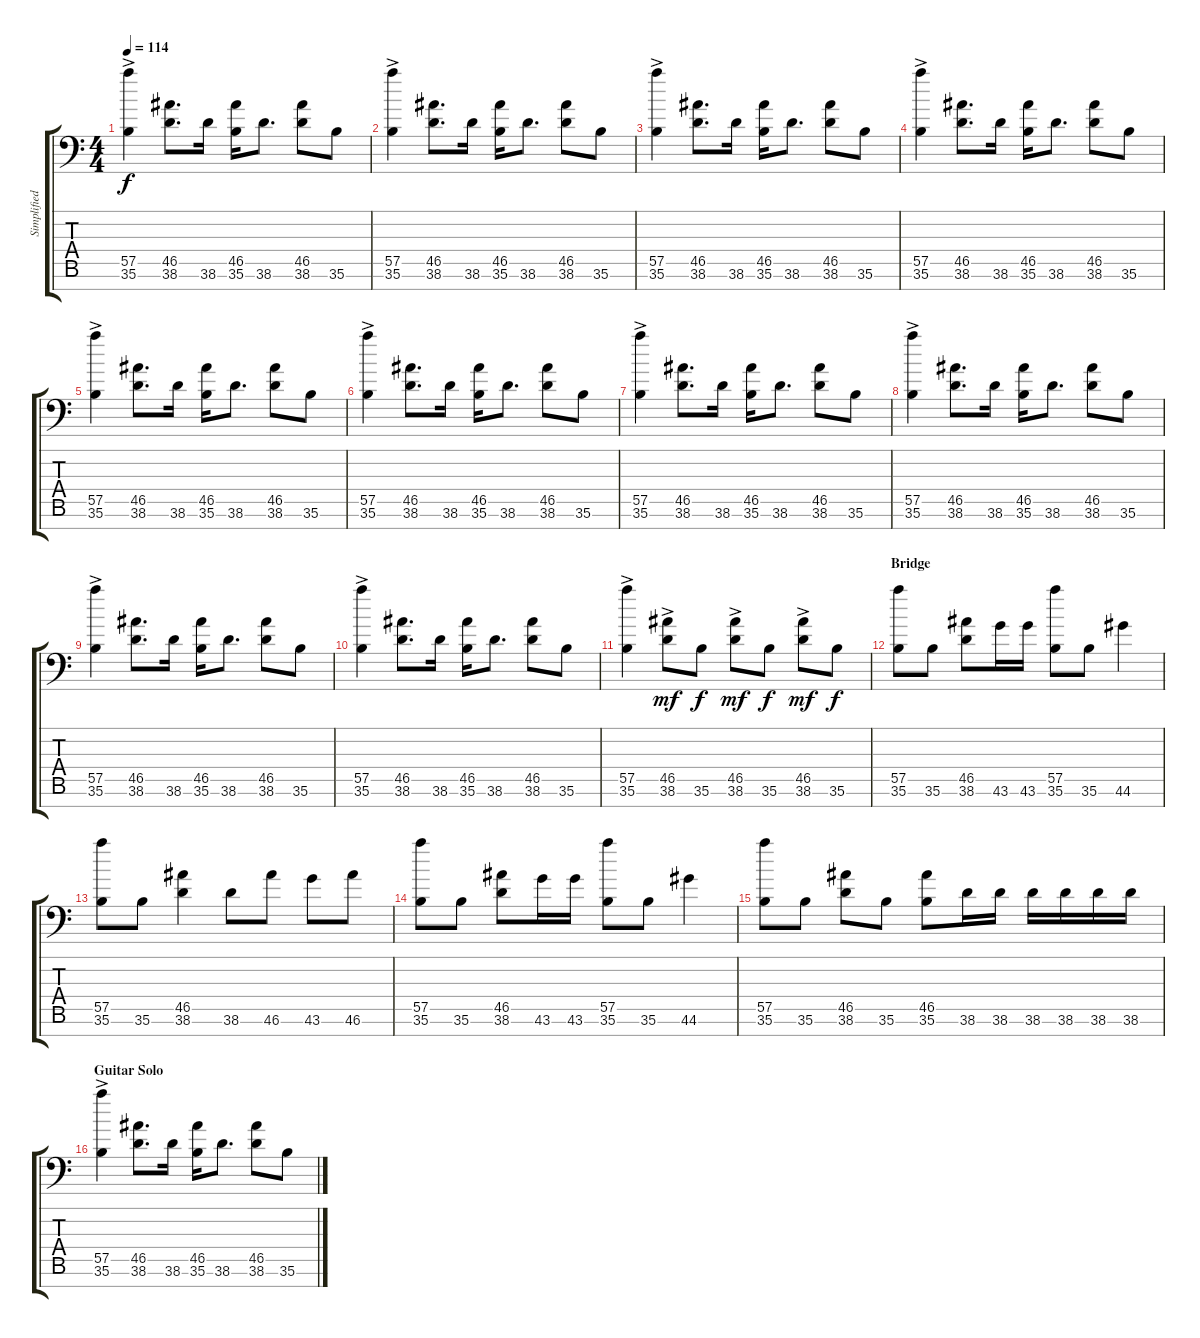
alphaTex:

\track ("Simplified Drums" "Simplified") {instrument acousticgrandpiano}
\staff {score tabs}
\tuning (C-1 C-1 C-1 C-1 C-1 C-1 C-1) {hide}
\ts (4 4)
\tempo 114
\clef f4
\ks c
(57.5{ac} 35.6).4{dy f} (46.5 38.6).8{d} 38.6.16 (46.5 35.6).16 38.6.8{d} (46.5 38.6).8 35.6.8 |
(57.5{ac} 35.6).4 (46.5 38.6).8{d} 38.6.16 (46.5 35.6).16 38.6.8{d} (46.5 38.6).8 35.6.8 |
(57.5{ac} 35.6).4 (46.5 38.6).8{d} 38.6.16 (46.5 35.6).16 38.6.8{d} (46.5 38.6).8 35.6.8 |
(57.5{ac} 35.6).4 (46.5 38.6).8{d} 38.6.16 (46.5 35.6).16 38.6.8{d} (46.5 38.6).8 35.6.8 |
(57.5{ac} 35.6).4 (46.5 38.6).8{d} 38.6.16 (46.5 35.6).16 38.6.8{d} (46.5 38.6).8 35.6.8 |
(57.5{ac} 35.6).4 (46.5 38.6).8{d} 38.6.16 (46.5 35.6).16 38.6.8{d} (46.5 38.6).8 35.6.8 |
(57.5{ac} 35.6).4 (46.5 38.6).8{d} 38.6.16 (46.5 35.6).16 38.6.8{d} (46.5 38.6).8 35.6.8 |
(57.5{ac} 35.6).4 (46.5 38.6).8{d} 38.6.16 (46.5 35.6).16 38.6.8{d} (46.5 38.6).8 35.6.8 |
(57.5{ac} 35.6).4 (46.5 38.6).8{d} 38.6.16 (46.5 35.6).16 38.6.8{d} (46.5 38.6).8 35.6.8 |
(57.5{ac} 35.6).4 (46.5 38.6).8{d} 38.6.16 (46.5 35.6).16 38.6.8{d} (46.5 38.6).8 35.6.8 |
(57.5{ac} 35.6).4 (46.5 38.6{ac}).8{dy mf} 35.6.8{dy f} (46.5 38.6{ac}).8{dy mf} 35.6.8{dy f} (46.5 38.6{ac}).8{dy mf} 35.6.8{dy f} |
\section ("" "Bridge")
(57.5 35.6).8 35.6.8 (46.5 38.6).8 43.6.16 43.6.16 (57.5 35.6).8 35.6.8 44.6.4 |
(57.5 35.6).8 35.6.8 (46.5 38.6).4 38.6.8 46.6.8 43.6.8 46.6.8 |
(57.5 35.6).8 35.6.8 (46.5 38.6).8 43.6.16 43.6.16 (57.5 35.6).8 35.6.8 44.6.4 |
(57.5 35.6).8 35.6.8 (46.5 38.6).8 35.6.8 (46.5 35.6).8 38.6.16 38.6.16 38.6.16 38.6.16 38.6.16 38.6.16 |
\section ("" "Guitar Solo")
(57.5{ac} 35.6).4 (46.5 38.6).8{d} 38.6.16 (46.5 35.6).16 38.6.8{d} (46.5 38.6).8 35.6.8
